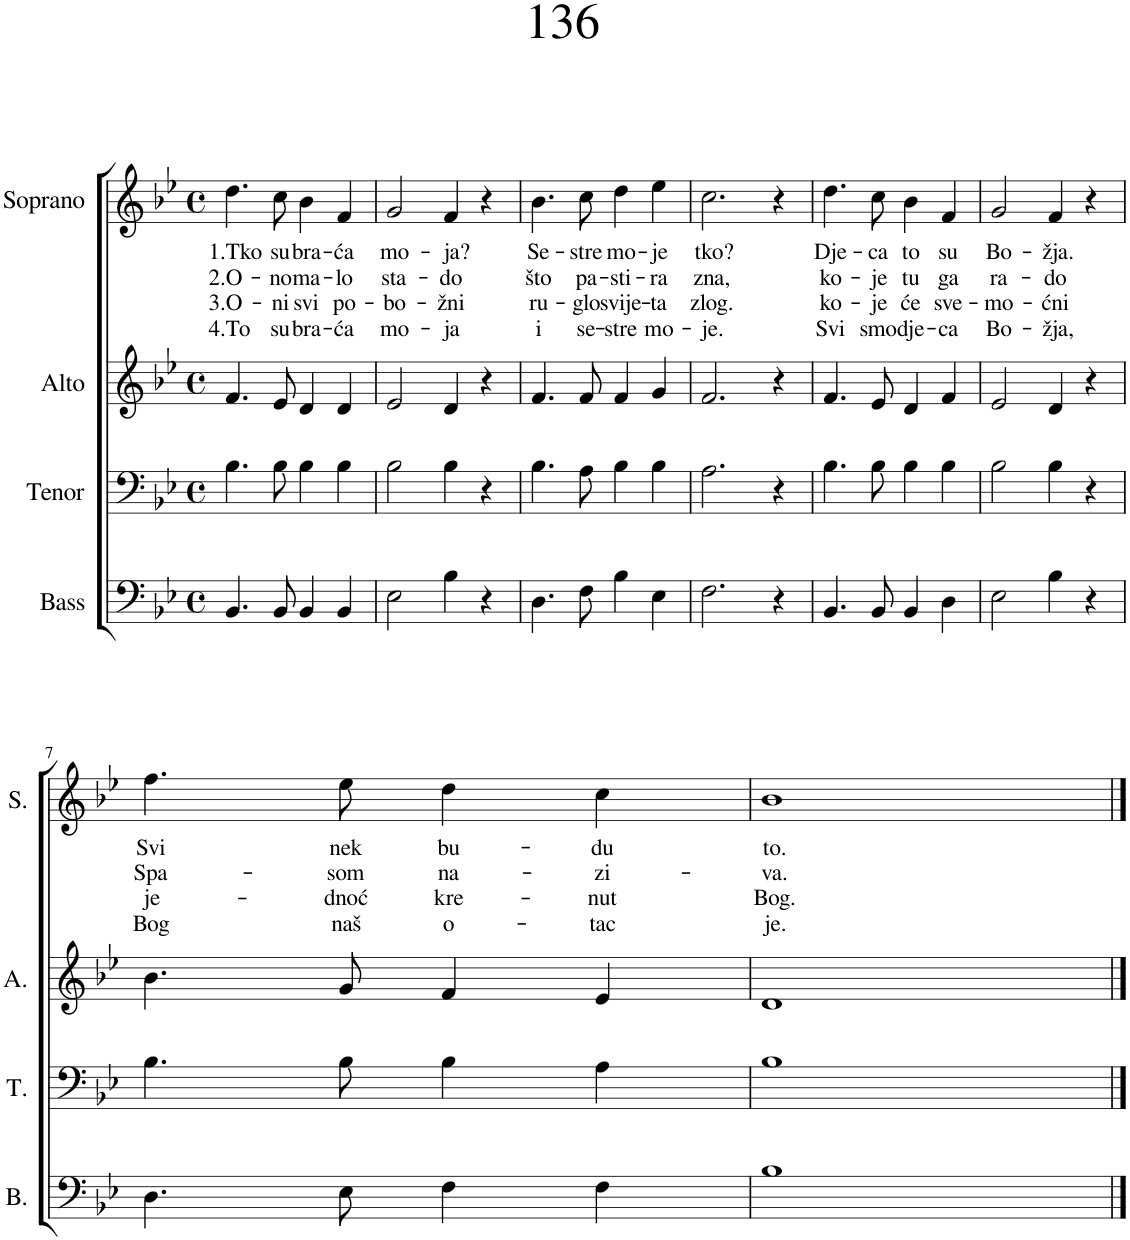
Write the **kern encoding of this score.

**kern	**kern	**kern	**kern	**text	**text	**text	**text
*part4	*part3	*part2	*part1	*part1	*part1	*part1	*part1
*staff4	*staff3	*staff2	*staff1	*staff1	*staff1	*staff1	*staff1
*I"Bass	*I"Tenor	*I"Alto	*I"Soprano	*	*	*	*
*I'B.	*I'T.	*I'A.	*I'S.	*	*	*	*
*clefF4	*clefF4	*clefG2	*clefG2	*	*	*	*
*k[b-e-]	*k[b-e-]	*k[b-e-]	*k[b-e-]	*	*	*	*
*M4/4	*M4/4	*M4/4	*M4/4	*	*	*	*
*met(c)	*met(c)	*met(c)	*met(c)	*	*	*	*
=1	=1	=1	=1	=1	=1	=1	=1
!	!	!	!	!LO:LY:b	!LO:LY:b	!LO:LY:b	!LO:LY:b
4.BB-/	4.B-\	4.f/	4.dd\	1.Tko	2.O-	3.O-	4.To
!	!	!	!	!LO:LY:b	!LO:LY:b	!LO:LY:b	!LO:LY:b
8BB-/	8B-\	8e-/	8cc\	su	-no	-ni	su
!	!	!	!	!LO:LY:b	!LO:LY:b	!LO:LY:b	!LO:LY:b
4BB-/	4B-\	4d/	4b-\	bra-	ma-	svi	bra-
!	!	!	!	!LO:LY:b	!LO:LY:b	!LO:LY:b	!LO:LY:b
4BB-/	4B-\	4d/	4f/	-ća	-lo	po-	-ća
=2	=2	=2	=2	=2	=2	=2	=2
!	!	!	!	!LO:LY:b	!LO:LY:b	!LO:LY:b	!LO:LY:b
2E-\	2B-\	2e-/	2g/	mo-	sta-	-bo-	mo-
!	!	!	!	!LO:LY:b	!LO:LY:b	!LO:LY:b	!LO:LY:b
4B-\	4B-\	4d/	4f/	-ja?	-do	-žni	-ja
4r	4r	4r	4r	.	.	.	.
=3	=3	=3	=3	=3	=3	=3	=3
!	!	!	!	!LO:LY:b	!LO:LY:b	!LO:LY:b	!LO:LY:b
4.D\	4.B-\	4.f/	4.b-\	Se-	što	ru-	i
!	!	!	!	!LO:LY:b	!LO:LY:b	!LO:LY:b	!LO:LY:b
8F\	8A\	8f/	8cc\	-stre	pa-	-glo	se-
!	!	!	!	!LO:LY:b	!LO:LY:b	!LO:LY:b	!LO:LY:b
4B-\	4B-\	4f/	4dd\	mo-	-sti-	svije-	-stre
!	!	!	!	!LO:LY:b	!LO:LY:b	!LO:LY:b	!LO:LY:b
4E-\	4B-\	4g/	4ee-\	-je	-ra	-ta	mo-
=4	=4	=4	=4	=4	=4	=4	=4
!	!	!	!	!LO:LY:b	!LO:LY:b	!LO:LY:b	!LO:LY:b
2.F\	2.A\	2.f/	2.cc\	tko?	zna,	zlog.	-je.
4r	4r	4r	4r	.	.	.	.
=5	=5	=5	=5	=5	=5	=5	=5
!	!	!	!	!LO:LY:b	!LO:LY:b	!LO:LY:b	!LO:LY:b
4.BB-/	4.B-\	4.f/	4.dd\	Dje-	ko-	ko-	Svi
!	!	!	!	!LO:LY:b	!LO:LY:b	!LO:LY:b	!LO:LY:b
8BB-/	8B-\	8e-/	8cc\	-ca	-je	-je	smo
!	!	!	!	!LO:LY:b	!LO:LY:b	!LO:LY:b	!LO:LY:b
4BB-/	4B-\	4d/	4b-\	to	tu	će	dje-
!	!	!	!	!LO:LY:b	!LO:LY:b	!LO:LY:b	!LO:LY:b
4D\	4B-\	4f/	4f/	su	ga	sve-	-ca
=6	=6	=6	=6	=6	=6	=6	=6
!	!	!	!	!LO:LY:b	!LO:LY:b	!LO:LY:b	!LO:LY:b
2E-\	2B-\	2e-/	2g/	Bo-	ra-	-mo-	Bo-
!	!	!	!	!LO:LY:b	!LO:LY:b	!LO:LY:b	!LO:LY:b
4B-\	4B-\	4d/	4f/	-žja.	-do	-ćni	-žja,
4r	4r	4r	4r	.	.	.	.
!!LO:LB:g=z
=7	=7	=7	=7	=7	=7	=7	=7
!	!	!	!	!LO:LY:b	!LO:LY:b	!LO:LY:b	!LO:LY:b
4.D\	4.B-\	4.b-\	4.ff\	Svi	Spa-	je-	Bog
!	!	!	!	!LO:LY:b	!LO:LY:b	!LO:LY:b	!LO:LY:b
8E-\	8B-\	8g/	8ee-\	nek	-som	-dnoć	naš
!	!	!	!	!LO:LY:b	!LO:LY:b	!LO:LY:b	!LO:LY:b
4F\	4B-\	4f/	4dd\	bu-	na-	kre-	o-
!	!	!	!	!LO:LY:b	!LO:LY:b	!LO:LY:b	!LO:LY:b
4F\	4A\	4e-/	4cc\	-du	-zi-	-nut	-tac
=8	=8	=8	=8	=8	=8	=8	=8
!	!	!	!	!LO:LY:b	!LO:LY:b	!LO:LY:b	!LO:LY:b
1B-	1B-	1d	1b-	to.	-va.	Bog.	je.
==	==	==	==	==	==	==	==
*-	*-	*-	*-	*-	*-	*-	*-
